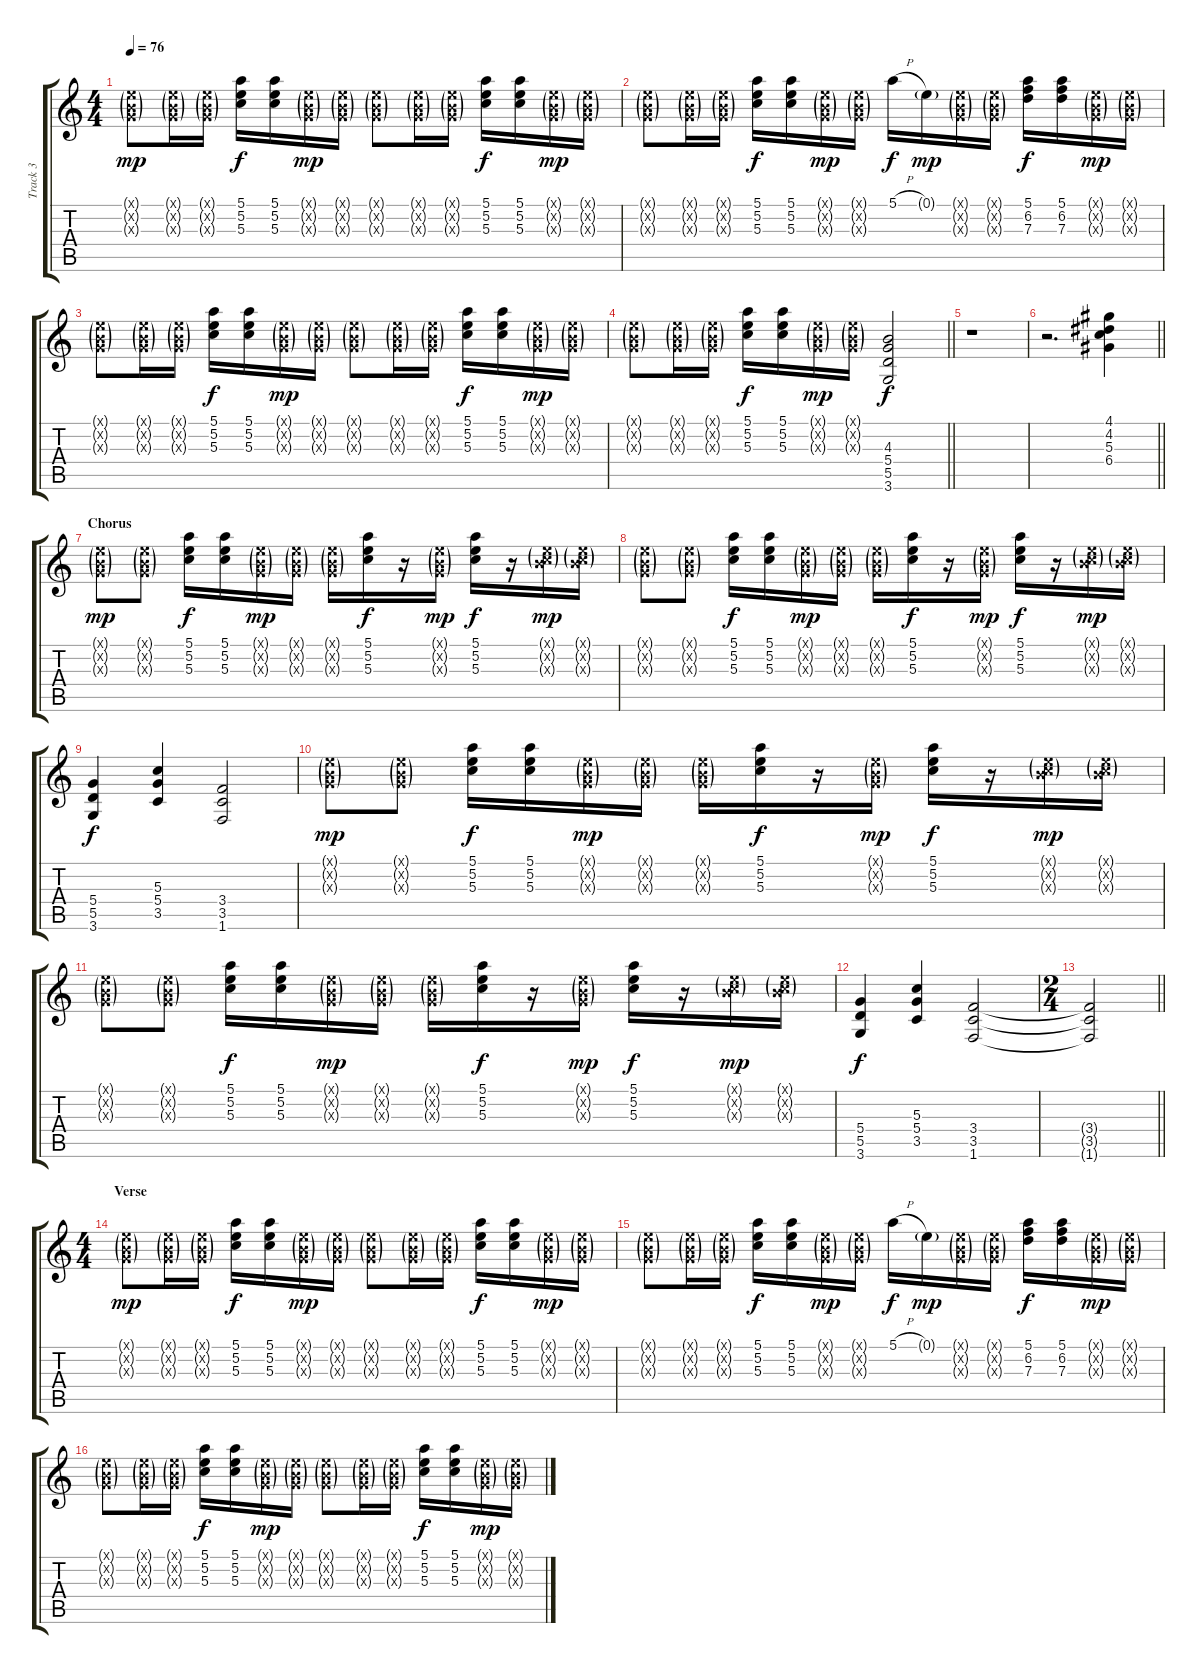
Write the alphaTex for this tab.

\track ("Track 3" "Track 3") {instrument distortionguitar}
\staff {score tabs}
\tuning (E4 B3 G3 D3 A2 E2) {hide}
\ts (4 4)
\tempo 76
\clef g2
\ks c
(0.1{g x} 0.2{g x} 0.3{g x}).8{dy mp} (0.1{g x} 0.2{g x} 0.3{g x}).16 (0.1{g x} 0.2{g x} 0.3{g x}).16 (5.1 5.2 5.3).16{dy f} (5.1 5.2 5.3).16 (0.1{g x} 0.2{g x} 0.3{g x}).16{dy mp} (0.1{g x} 0.2{g x} 0.3{g x}).16 (0.1{g x} 0.2{g x} 0.3{g x}).8 (0.1{g x} 0.2{g x} 0.3{g x}).16 (0.1{g x} 0.2{g x} 0.3{g x}).16 (5.1 5.2 5.3).16{dy f} (5.1 5.2 5.3).16 (0.1{g x} 0.2{g x} 0.3{g x}).16{dy mp} (0.1{g x} 0.2{g x} 0.3{g x}).16 |
(0.1{g x} 0.2{g x} 0.3{g x}).8 (0.1{g x} 0.2{g x} 0.3{g x}).16 (0.1{g x} 0.2{g x} 0.3{g x}).16 (5.1 5.2 5.3).16{dy f} (5.1 5.2 5.3).16 (0.1{g x} 0.2{g x} 0.3{g x}).16{dy mp} (0.1{g x} 0.2{g x} 0.3{g x}).16 5.1{h}.16{dy f} 0.1{g}.16{dy mp} (0.1{g x} 0.2{g x} 0.3{g x}).16 (0.1{g x} 0.2{g x} 0.3{g x}).16 (5.1 6.2 7.3).16{dy f} (5.1 6.2 7.3).16 (0.1{g x} 0.2{g x} 0.3{g x}).16{dy mp} (0.1{g x} 0.2{g x} 0.3{g x}).16 |
(0.1{g x} 0.2{g x} 0.3{g x}).8 (0.1{g x} 0.2{g x} 0.3{g x}).16 (0.1{g x} 0.2{g x} 0.3{g x}).16 (5.1 5.2 5.3).16{dy f} (5.1 5.2 5.3).16 (0.1{g x} 0.2{g x} 0.3{g x}).16{dy mp} (0.1{g x} 0.2{g x} 0.3{g x}).16 (0.1{g x} 0.2{g x} 0.3{g x}).8 (0.1{g x} 0.2{g x} 0.3{g x}).16 (0.1{g x} 0.2{g x} 0.3{g x}).16 (5.1 5.2 5.3).16{dy f} (5.1 5.2 5.3).16 (0.1{g x} 0.2{g x} 0.3{g x}).16{dy mp} (0.1{g x} 0.2{g x} 0.3{g x}).16 |
\barLineRight lightlight
(0.1{g x} 0.2{g x} 0.3{g x}).8 (0.1{g x} 0.2{g x} 0.3{g x}).16 (0.1{g x} 0.2{g x} 0.3{g x}).16 (5.1 5.2 5.3).16{dy f} (5.1 5.2 5.3).16 (0.1{g x} 0.2{g x} 0.3{g x}).16{dy mp} (0.1{g x} 0.2{g x} 0.3{g x}).16 (4.3 5.4 5.5 3.6).2{dy f} |
\section ("" "")
r.1 |
\barLineRight lightlight
r.2{d} (4.1 4.2 5.3 6.4).4 |
\section ("" "Chorus")
(0.1{g x} 0.2{g x} 0.3{g x}).8{dy mp} (0.1{g x} 0.2{g x} 0.3{g x}).8 (5.1 5.2 5.3).16{dy f} (5.1 5.2 5.3).16 (0.1{g x} 0.2{g x} 0.3{g x}).16{dy mp} (0.1{g x} 0.2{g x} 0.3{g x}).16 (0.1{g x} 0.2{g x} 0.3{g x}).16 (5.1 5.2 5.3).16{dy f} r.16 (0.1{g x} 0.2{g x} 0.3{g x}).16{dy mp} (5.1 5.2 5.3).16{dy f} r.16 (0.1{g x} 0.2{g x} 5.3{g x}).16{dy mp} (0.1{g x} 0.2{g x} 5.3{g x}).16 |
(0.1{g x} 0.2{g x} 0.3{g x}).8 (0.1{g x} 0.2{g x} 0.3{g x}).8 (5.1 5.2 5.3).16{dy f} (5.1 5.2 5.3).16 (0.1{g x} 0.2{g x} 0.3{g x}).16{dy mp} (0.1{g x} 0.2{g x} 0.3{g x}).16 (0.1{g x} 0.2{g x} 0.3{g x}).16 (5.1 5.2 5.3).16{dy f} r.16 (0.1{g x} 0.2{g x} 0.3{g x}).16{dy mp} (5.1 5.2 5.3).16{dy f} r.16 (0.1{g x} 0.2{g x} 5.3{g x}).16{dy mp} (0.1{g x} 0.2{g x} 5.3{g x}).16 |
(5.4 5.5 3.6).4{dy f} (5.3 5.4 3.5).4 (3.4 3.5 1.6).2 |
(0.1{g x} 0.2{g x} 0.3{g x}).8{dy mp} (0.1{g x} 0.2{g x} 0.3{g x}).8 (5.1 5.2 5.3).16{dy f} (5.1 5.2 5.3).16 (0.1{g x} 0.2{g x} 0.3{g x}).16{dy mp} (0.1{g x} 0.2{g x} 0.3{g x}).16 (0.1{g x} 0.2{g x} 0.3{g x}).16 (5.1 5.2 5.3).16{dy f} r.16 (0.1{g x} 0.2{g x} 0.3{g x}).16{dy mp} (5.1 5.2 5.3).16{dy f} r.16 (0.1{g x} 0.2{g x} 5.3{g x}).16{dy mp} (0.1{g x} 0.2{g x} 5.3{g x}).16 |
(0.1{g x} 0.2{g x} 0.3{g x}).8 (0.1{g x} 0.2{g x} 0.3{g x}).8 (5.1 5.2 5.3).16{dy f} (5.1 5.2 5.3).16 (0.1{g x} 0.2{g x} 0.3{g x}).16{dy mp} (0.1{g x} 0.2{g x} 0.3{g x}).16 (0.1{g x} 0.2{g x} 0.3{g x}).16 (5.1 5.2 5.3).16{dy f} r.16 (0.1{g x} 0.2{g x} 0.3{g x}).16{dy mp} (5.1 5.2 5.3).16{dy f} r.16 (0.1{g x} 0.2{g x} 5.3{g x}).16{dy mp} (0.1{g x} 0.2{g x} 5.3{g x}).16 |
(5.4 5.5 3.6).4{dy f} (5.3 5.4 3.5).4 (3.4 3.5 1.6).2 |
\ts (2 4)
\barLineRight lightlight
(3.4{t} 3.5{t} 1.6{t}).2 |
\ts (4 4)
\section ("" "Verse")
(0.1{g x} 0.2{g x} 0.3{g x}).8{dy mp} (0.1{g x} 0.2{g x} 0.3{g x}).16 (0.1{g x} 0.2{g x} 0.3{g x}).16 (5.1 5.2 5.3).16{dy f} (5.1 5.2 5.3).16 (0.1{g x} 0.2{g x} 0.3{g x}).16{dy mp} (0.1{g x} 0.2{g x} 0.3{g x}).16 (0.1{g x} 0.2{g x} 0.3{g x}).8 (0.1{g x} 0.2{g x} 0.3{g x}).16 (0.1{g x} 0.2{g x} 0.3{g x}).16 (5.1 5.2 5.3).16{dy f} (5.1 5.2 5.3).16 (0.1{g x} 0.2{g x} 0.3{g x}).16{dy mp} (0.1{g x} 0.2{g x} 0.3{g x}).16 |
(0.1{g x} 0.2{g x} 0.3{g x}).8 (0.1{g x} 0.2{g x} 0.3{g x}).16 (0.1{g x} 0.2{g x} 0.3{g x}).16 (5.1 5.2 5.3).16{dy f} (5.1 5.2 5.3).16 (0.1{g x} 0.2{g x} 0.3{g x}).16{dy mp} (0.1{g x} 0.2{g x} 0.3{g x}).16 5.1{h}.16{dy f} 0.1{g}.16{dy mp} (0.1{g x} 0.2{g x} 0.3{g x}).16 (0.1{g x} 0.2{g x} 0.3{g x}).16 (5.1 6.2 7.3).16{dy f} (5.1 6.2 7.3).16 (0.1{g x} 0.2{g x} 0.3{g x}).16{dy mp} (0.1{g x} 0.2{g x} 0.3{g x}).16 |
(0.1{g x} 0.2{g x} 0.3{g x}).8 (0.1{g x} 0.2{g x} 0.3{g x}).16 (0.1{g x} 0.2{g x} 0.3{g x}).16 (5.1 5.2 5.3).16{dy f} (5.1 5.2 5.3).16 (0.1{g x} 0.2{g x} 0.3{g x}).16{dy mp} (0.1{g x} 0.2{g x} 0.3{g x}).16 (0.1{g x} 0.2{g x} 0.3{g x}).8 (0.1{g x} 0.2{g x} 0.3{g x}).16 (0.1{g x} 0.2{g x} 0.3{g x}).16 (5.1 5.2 5.3).16{dy f} (5.1 5.2 5.3).16 (0.1{g x} 0.2{g x} 0.3{g x}).16{dy mp} (0.1{g x} 0.2{g x} 0.3{g x}).16
